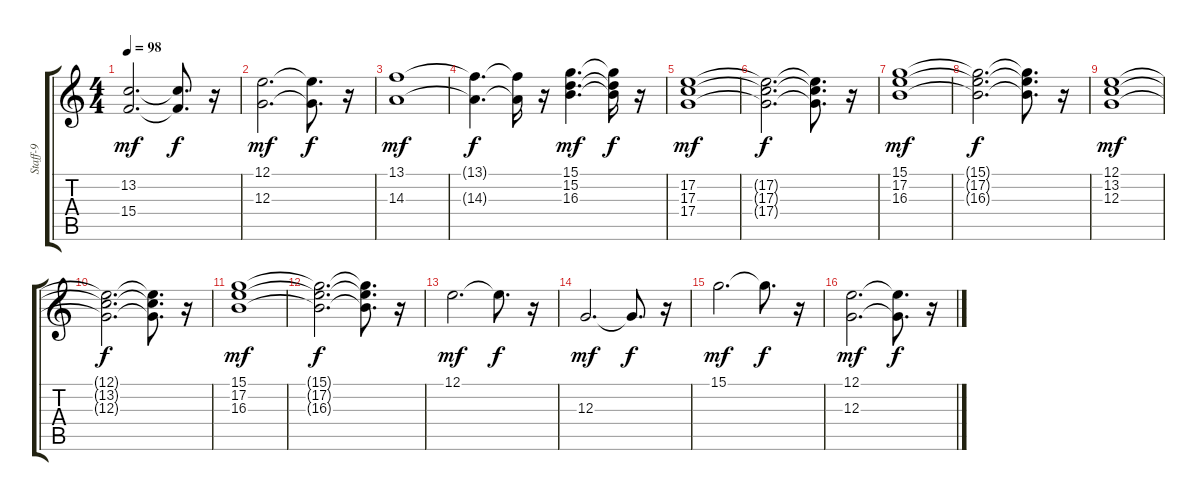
\track ("Staff-9" "Staff-9") {instrument electricpiano1}
\staff {score tabs}
\tuning (E4 B3 G3 D3 A2 E2) {hide}
\ts (4 4)
\tempo 98
\clef g2
\ks c
(13.2 15.4).2{d dy mf volume 1} (13.2{t} 15.4{t}).8{d dy f} r.16 |
(12.1 12.3).2{d dy mf volume 1} (12.1{t} 12.3{t}).8{d dy f} r.16 |
(13.1 14.3).1{dy mf volume 1} |
(13.1{t} 14.3{t}).4{d dy f} (13.1{t} 14.3{t}).16 r.16 (15.1 15.2 16.3).4{d dy mf volume 1} (15.1{t} 15.2{t} 16.3{t}).16{dy f} r.16 |
(17.2 17.3 17.4).1{dy mf volume 1} |
(17.2{t} 17.3{t} 17.4{t}).2{d dy f} (17.2{t} 17.3{t} 17.4{t}).8{d} r.16 |
(15.1 17.2 16.3).1{dy mf volume 1} |
(15.1{t} 17.2{t} 16.3{t}).2{d dy f} (15.1{t} 17.2{t} 16.3{t}).8{d} r.16 |
(12.1 13.2 12.3).1{dy mf volume 1} |
(12.1{t} 13.2{t} 12.3{t}).2{d dy f} (12.1{t} 13.2{t} 12.3{t}).8{d} r.16 |
(15.1 17.2 16.3).1{dy mf volume 1} |
(15.1{t} 17.2{t} 16.3{t}).2{d dy f} (15.1{t} 17.2{t} 16.3{t}).8{d} r.16 |
12.1.2{d dy mf volume 1} 12.1{t}.8{d dy f} r.16 |
12.3.2{d dy mf volume 1} 12.3{t}.8{d dy f} r.16 |
15.1.2{d dy mf volume 1} 15.1{t}.8{d dy f} r.16 |
(12.1 12.3).2{d dy mf volume 1} (12.1{t} 12.3{t}).8{d dy f} r.16
